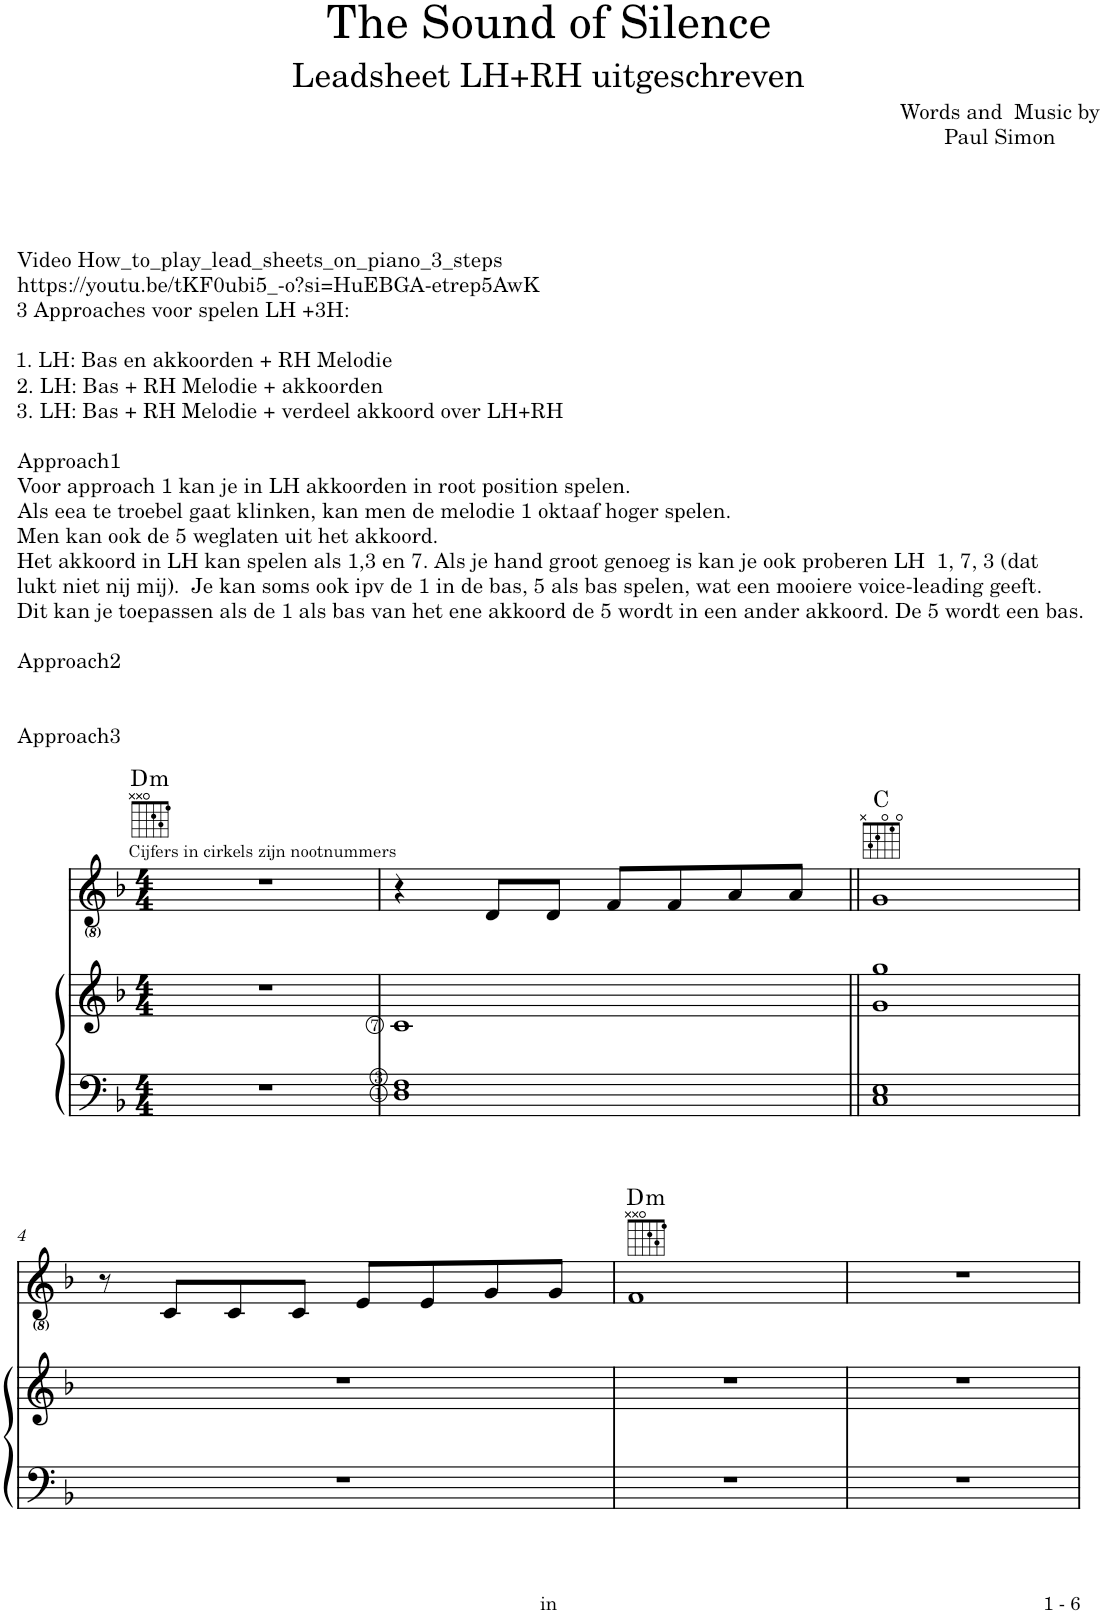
**kern	**kern	**kern	**harte
*part2	*part2	*part1	*part1
*staff3	*staff2	*staff1	*
*I"Piano	*	*I"Voice	*
*I'Pno	*	*	*
*clefF4	*clefG2	*clefG2	*
*k[b-]	*k[b-]	*k[b-]	*
*M4/4	*M4/4	*M4/4	*
=1	=1	=1	=1
!	!	!LO:TX:a:t=Cijfers in cirkels zijn nootnummers	!
!	!	!	!LO:H:kt=m
1r	1r	1r	D:min
=2	=2	=2	=2
1D 1F	1c	4r	.
.	.	8d/L	.
.	.	8d/J	.
.	.	8f/L	.
.	.	8f/	.
.	.	8a/	.
.	.	8a/J	.
=3||	=3||	=3||	=3||
*^	*^	*	*
1C	1E	1gg	1g	1g	C:maj
*v	*v	*	*	*	*
*	*v	*v	*	*
!!LO:LB:g=z
=4	=4	=4	=4
1r	1r	8r	.
.	.	8c/L	.
.	.	8c/	.
.	.	8c/J	.
.	.	8e/L	.
.	.	8e/	.
.	.	8g/	.
.	.	8g/J	.
=5	=5	=5	=5
!	!	!	!LO:H:kt=m
1r	1r	1f	D:min
=6	=6	=6	=6
1r	1r	1r	.
=	=	=	=
*-	*-	*-	*-
